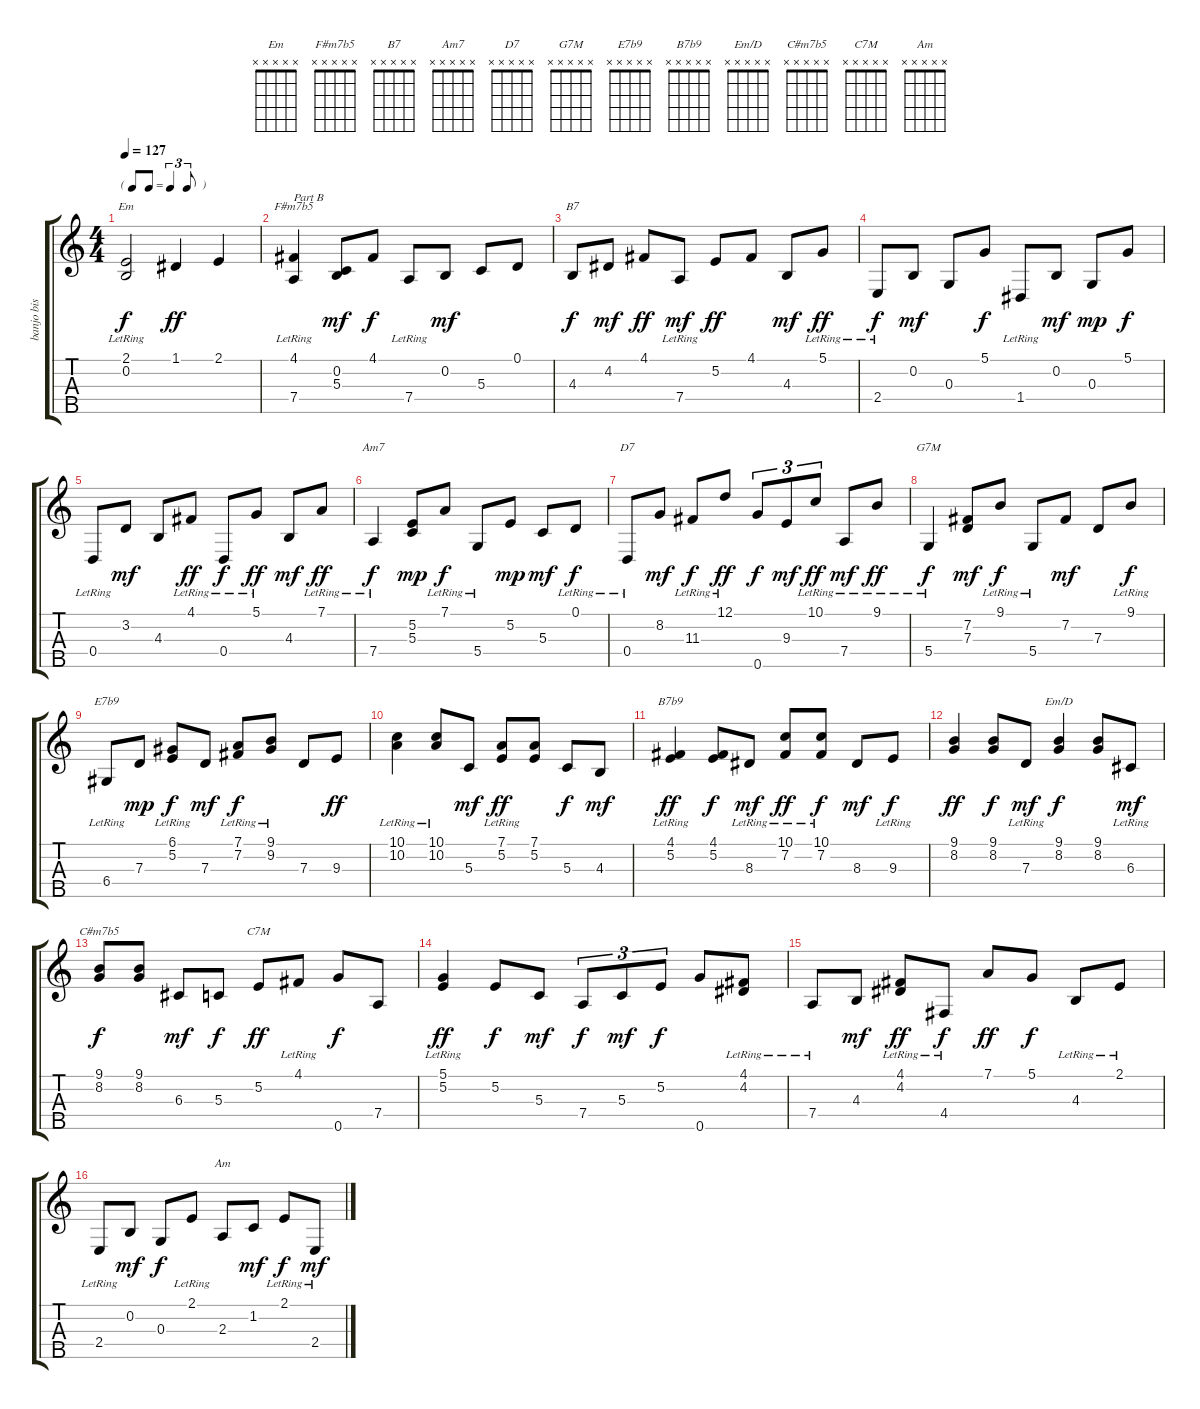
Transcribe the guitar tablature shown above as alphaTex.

\track ("banjo bis" "banjo bis") {instrument koto}
\staff {score tabs}
\tuning (D4 B3 G3 D3 G4) {hide}
\chord ("Em" x x x x x) {firstfret 0}
\chord ("F#m7b5" x x x x x) {firstfret 0}
\chord ("B7" x x x x x) {firstfret 0}
\chord ("Am7" x x x x x) {firstfret 0}
\chord ("D7" x x x x x) {firstfret 0}
\chord ("G7M" x x x x x) {firstfret 0}
\chord ("E7b9" x x x x x) {firstfret 0}
\chord ("B7b9" x x x x x) {firstfret 0}
\chord ("Em/D" x x x x x) {firstfret 0}
\chord ("C#m7b5" x x x x x) {firstfret 0}
\chord ("C7M" x x x x x) {firstfret 0}
\chord ("Am" x x x x x) {firstfret 0}
\ts (4 4)
\tf triplet8th
\tempo 127
\clef g2
\ks c
(2.1{lr} 0.2{lr}).2{ch "Em" dy f} 1.1.4{dy ff} 2.1.4 |
(4.1 7.4{lr}).4{ch "F#m7b5" txt "Part B"} (0.2 5.3).8{dy mf} 4.1.8{dy f} 7.4{lr}.8 0.2.8{dy mf} 5.3.8 0.1.8 |
4.3.8{ch "B7" dy f} 4.2.8{dy mf} 4.1.8{dy ff} 7.4{lr}.8{dy mf} 5.2.8{dy ff} 4.1.8 4.3.8{dy mf} 5.1{lr}.8{dy ff} |
2.4{lr}.8{dy f} 0.2.8{dy mf} 0.3.8 5.1.8{dy f} 1.4{lr}.8 0.2.8{dy mf} 0.3.8{dy mp} 5.1.8{dy f} |
0.4{lr}.8 3.2.8{dy mf} 4.3.8 4.1{lr}.8{dy ff} 0.4{lr}.8{dy f} 5.1{lr}.8{dy ff} 4.3.8{dy mf} 7.1{lr}.8{dy ff} |
7.4{lr}.4{ch "Am7" dy f} (5.2 5.3).8{dy mp} 7.1{lr}.8{dy f} 5.4{lr}.8 5.2.8{dy mp} 5.3.8{dy mf} 0.1{lr}.8{dy f} |
0.4{lr}.8{ch "D7"} 8.2.8{dy mf} 11.3{lr}.8{dy f} 12.1{lr}.8{dy ff} 0.5.8{tu (3 2) dy f} 9.3.8{tu (3 2) dy mf} 10.1{lr}.8{tu (3 2) dy ff} 7.4{lr}.8{dy mf} 9.1{lr}.8{dy ff} |
5.4{lr}.4{ch "G7M" dy f} (7.2 7.3).8{dy mf} 9.1{lr}.8{dy f} 5.4{lr}.8 7.2.8{dy mf} 7.3.8 9.1{lr}.8{dy f} |
6.4{lr}.8{ch "E7b9"} 7.3.8{dy mp} (6.1{lr} 5.2).8{dy f} 7.3.8{dy mf} (7.1{lr} 7.2).8{dy f} (9.1{lr} 9.2).8 7.3.8 9.3.8{dy ff} |
(10.1{lr} 10.2).4 (10.1{lr} 10.2).8 5.3.8{dy mf} (7.1{lr} 5.2).8{dy ff} (7.1 5.2).8 5.3.8{dy f} 4.3.8{dy mf} |
(4.1{lr} 5.2).4{ch "B7b9" dy ff} (4.1 5.2).8{dy f} 8.3{lr}.8{dy mf} (10.1{lr} 7.2).8{dy ff} (10.1{lr} 7.2).8{dy f} 8.3.8{dy mf} 9.3{lr}.8{dy f} |
(9.1 8.2).4{dy ff} (9.1 8.2).8{dy f} 7.3{lr}.8{dy mf} (9.1 8.2).4{ch "Em/D" dy f} (9.1 8.2).8 6.3{lr}.8{dy mf} |
(9.1 8.2).8{ch "C#m7b5" dy f} (9.1 8.2).8 6.3.8{dy mf} 5.3.8{dy f} 5.2.8{ch "C7M" dy ff} 4.1{lr}.8 0.5.8{dy f} 7.4.8 |
(5.1{lr} 5.2).4{dy ff} 5.2.8{dy f} 5.3.8{dy mf} 7.4.8{tu (3 2) dy f} 5.3.8{tu (3 2) dy mf} 5.2.8{tu (3 2) dy f} 0.5.8 (4.1{lr} 4.2).8 |
7.4{lr}.8 4.3.8{dy mf} (4.1{lr} 4.2).8{dy ff} 4.4{lr}.8{dy f} 7.1.8{dy ff} 5.1.8{dy f} 4.3{lr}.8 2.1{lr}.8 |
2.4{lr}.8 0.2.8{dy mf} 0.3.8{dy f} 2.1{lr}.8 2.3.8{ch "Am"} 1.2.8{dy mf} 2.1{lr}.8{dy f} 2.4{lr}.8{dy mf}
